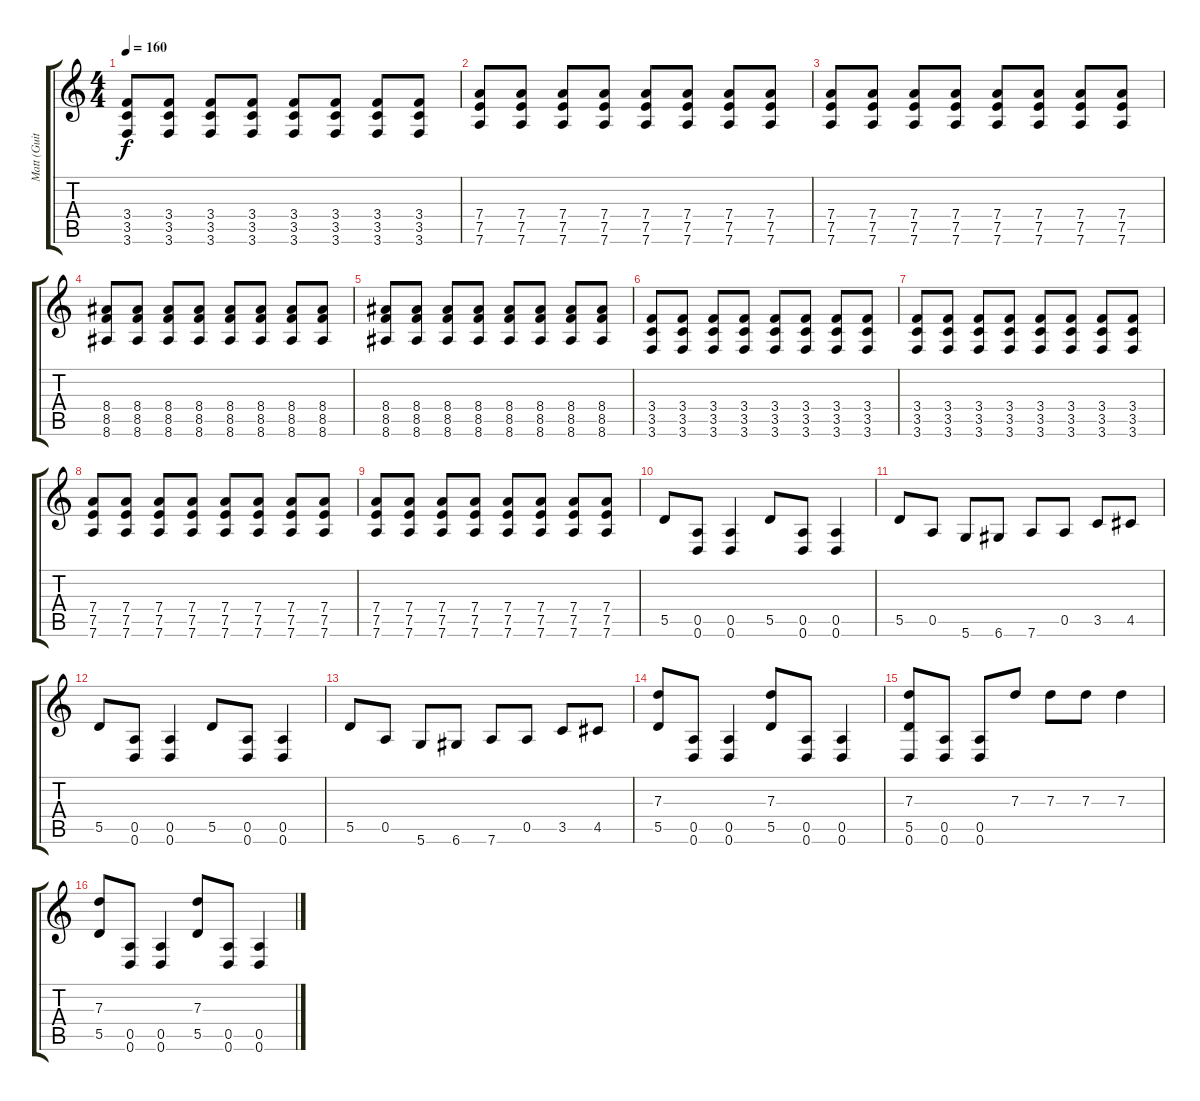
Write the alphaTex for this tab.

\track ("Matt (Guitar)" "Matt (Guit") {instrument distortionguitar}
\staff {score tabs}
\tuning (E4 B3 G3 D3 A2 D2) {hide}
\ts (4 4)
\tempo 160
\clef g2
\ks c
(3.4 3.5 3.6).8{dy f} (3.4 3.5 3.6).8 (3.4 3.5 3.6).8 (3.4 3.5 3.6).8 (3.4 3.5 3.6).8 (3.4 3.5 3.6).8 (3.4 3.5 3.6).8 (3.4 3.5 3.6).8 |
(7.4 7.5 7.6).8 (7.4 7.5 7.6).8 (7.4 7.5 7.6).8 (7.4 7.5 7.6).8 (7.4 7.5 7.6).8 (7.4 7.5 7.6).8 (7.4 7.5 7.6).8 (7.4 7.5 7.6).8 |
(7.4 7.5 7.6).8 (7.4 7.5 7.6).8 (7.4 7.5 7.6).8 (7.4 7.5 7.6).8 (7.4 7.5 7.6).8 (7.4 7.5 7.6).8 (7.4 7.5 7.6).8 (7.4 7.5 7.6).8 |
(8.4 8.5 8.6).8 (8.4 8.5 8.6).8 (8.4 8.5 8.6).8 (8.4 8.5 8.6).8 (8.4 8.5 8.6).8 (8.4 8.5 8.6).8 (8.4 8.5 8.6).8 (8.4 8.5 8.6).8 |
(8.4 8.5 8.6).8 (8.4 8.5 8.6).8 (8.4 8.5 8.6).8 (8.4 8.5 8.6).8 (8.4 8.5 8.6).8 (8.4 8.5 8.6).8 (8.4 8.5 8.6).8 (8.4 8.5 8.6).8 |
(3.4 3.5 3.6).8 (3.4 3.5 3.6).8 (3.4 3.5 3.6).8 (3.4 3.5 3.6).8 (3.4 3.5 3.6).8 (3.4 3.5 3.6).8 (3.4 3.5 3.6).8 (3.4 3.5 3.6).8 |
(3.4 3.5 3.6).8 (3.4 3.5 3.6).8 (3.4 3.5 3.6).8 (3.4 3.5 3.6).8 (3.4 3.5 3.6).8 (3.4 3.5 3.6).8 (3.4 3.5 3.6).8 (3.4 3.5 3.6).8 |
(7.4 7.5 7.6).8 (7.4 7.5 7.6).8 (7.4 7.5 7.6).8 (7.4 7.5 7.6).8 (7.4 7.5 7.6).8 (7.4 7.5 7.6).8 (7.4 7.5 7.6).8 (7.4 7.5 7.6).8 |
(7.4 7.5 7.6).8 (7.4 7.5 7.6).8 (7.4 7.5 7.6).8 (7.4 7.5 7.6).8 (7.4 7.5 7.6).8 (7.4 7.5 7.6).8 (7.4 7.5 7.6).8 (7.4 7.5 7.6).8 |
5.5.8{balance 2} (0.5 0.6).8 (0.5 0.6).4 5.5.8 (0.5 0.6).8 (0.5 0.6).4 |
5.5.8 0.5.8 5.6.8 6.6.8 7.6.8 0.5.8 3.5.8 4.5.8 |
5.5.8 (0.5 0.6).8 (0.5 0.6).4 5.5.8 (0.5 0.6).8 (0.5 0.6).4 |
5.5.8 0.5.8 5.6.8 6.6.8 7.6.8 0.5.8 3.5.8 4.5.8 |
(7.3 5.5).8 (0.5 0.6).8 (0.5 0.6).4 (7.3 5.5).8 (0.5 0.6).8 (0.5 0.6).4 |
(7.3 5.5 0.6).8 (0.5 0.6).8 (0.5 0.6).8 7.3.8{balance 8} 7.3.8 7.3.8 7.3.4 |
(7.3 5.5).8 (0.5 0.6).8 (0.5 0.6).4 (7.3 5.5).8 (0.5 0.6).8 (0.5 0.6).4
